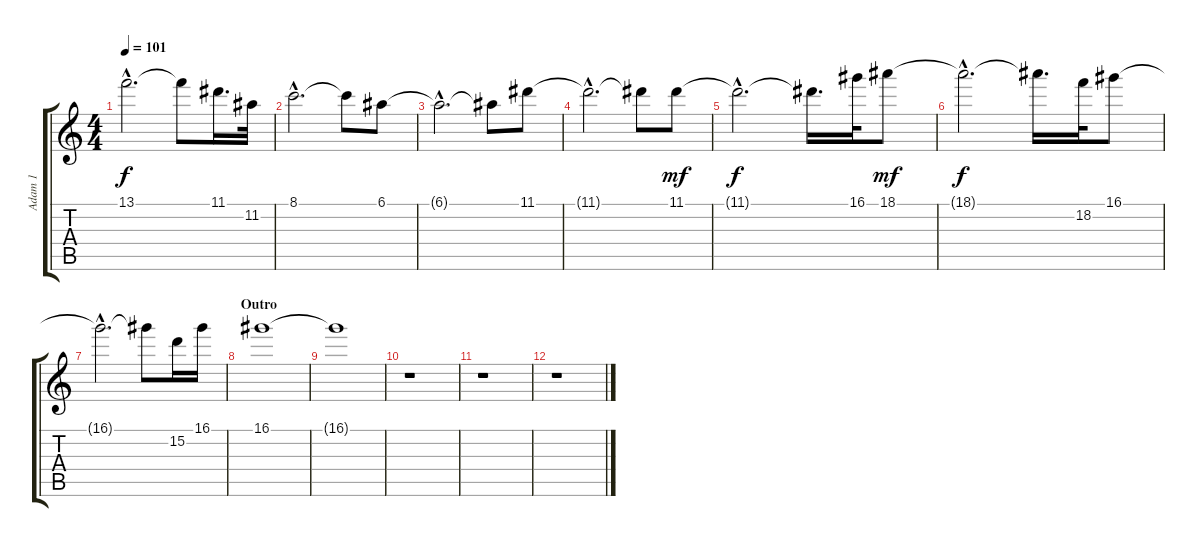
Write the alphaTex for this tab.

\track ("Adam 1" "Adam 1") {instrument electricguitarclean}
\staff {score tabs}
\tuning (E4 B3 G3 D3 A2 E2) {hide}
\ts (4 4)
\tempo 101
\clef g2
\ks c
13.1{hac}.2{d dy f} 13.1{t}.8 11.1.16{d} 11.2.32 |
8.1{hac}.2{d} 8.1{t}.8 6.1.8 |
6.1{hac t}.2{d} 6.1{t}.8 11.1.8 |
11.1{hac t}.2{d} 11.1{t}.8 11.1.8{dy mf} |
11.1{hac t}.2{d dy f} 11.1{t}.16{d} 16.1.32 18.1.8{dy mf} |
18.1{hac t}.2{d dy f} 18.1{t}.16{d} 18.2.32 16.1.8 |
16.1{hac t}.2{d} 16.1{t}.8 15.2.16 16.1.16 |
\section ("" "Outro")
16.1.1 |
16.1{t}.1 |
r.1 |
r.1 |
r.1
